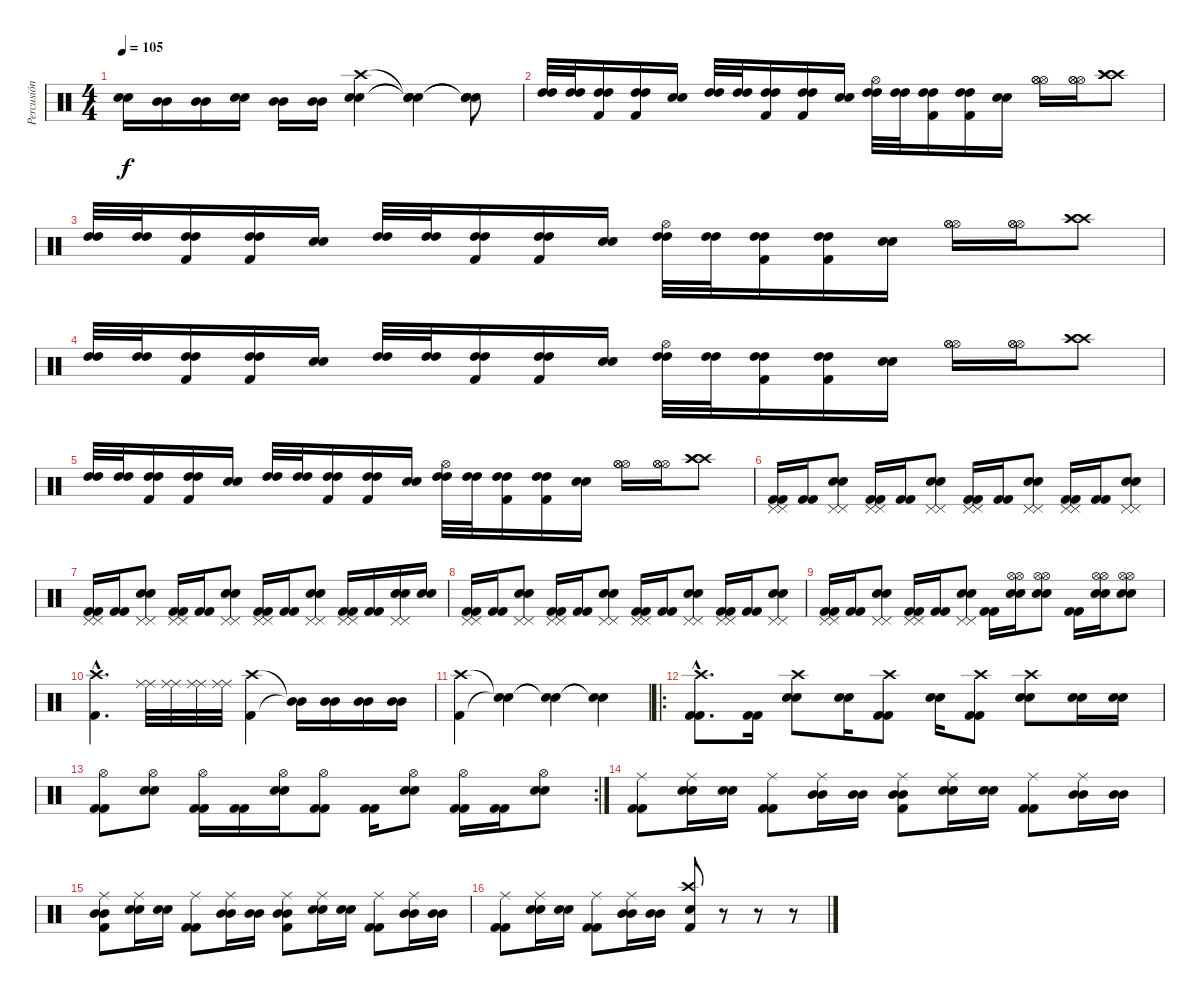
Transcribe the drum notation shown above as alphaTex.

\track ("Percusión" "Percusión") {instrument percussion}
\staff {score}
\articulation defaults
\ts (4 4)
\tempo 105
\clef neutral
\ks c
("Snare (hit) 2" "Snare (hit) 2").16{dy f} ("Mid Tom (hit)" "Mid Tom (hit)").16 ("Mid Tom (hit)" "Mid Tom (hit)").16 ("Snare (hit) 2" "Snare (hit) 2").16 ("Mid Tom (hit)" "Mid Tom (hit)").16 ("Mid Tom (hit)" "Mid Tom (hit)").16 ("Snare (hit) 2" "Snare (hit) 2" "Crash high (hit)").4 ("Snare (hit)"{t} "Snare (hit)"{t} "Snare (hit)"{t}).4 ("Snare (hit)"{t} "Snare (hit)"{t} "Snare (hit)"{t}).8 |
("High Tom (hit)" "High Tom (hit)").32 ("High Tom (hit)" "High Tom (hit)").32 ("High Tom (hit)" "High Tom (hit)" "Kick (hit) 2").16 ("High Tom (hit)" "High Tom (hit)" "Kick (hit) 2").16 ("Snare (hit) 2" "Snare (hit) 2").16 ("High Tom (hit)" "High Tom (hit)").32 ("High Tom (hit)" "High Tom (hit)").32 ("High Tom (hit)" "High Tom (hit)" "Kick (hit) 2").16 ("High Tom (hit)" "High Tom (hit)" "Kick (hit) 2").16 ("Snare (hit) 2" "Snare (hit) 2").16 ("High Tom (hit)" "High Tom (hit)" "Hi-Hat (open)").32 ("High Tom (hit)" "High Tom (hit)").32 ("High Tom (hit)" "High Tom (hit)" "Kick (hit) 2").16 ("High Tom (hit)" "High Tom (hit)" "Kick (hit) 2").16 ("Snare (hit) 2" "Snare (hit) 2").16 ("Hi-Hat (open)" "Hi-Hat (open)" "Hi-Hat (open)").16 ("Hi-Hat (open)" "Hi-Hat (open)" "Hi-Hat (open)").16 ("Crash high (hit)" "Crash high (hit)" "Crash high (hit)").8 |
("High Tom (hit)" "High Tom (hit)").32 ("High Tom (hit)" "High Tom (hit)").32 ("High Tom (hit)" "High Tom (hit)" "Kick (hit) 2").16 ("High Tom (hit)" "High Tom (hit)" "Kick (hit) 2").16 ("Snare (hit) 2" "Snare (hit) 2").16 ("High Tom (hit)" "High Tom (hit)").32 ("High Tom (hit)" "High Tom (hit)").32 ("High Tom (hit)" "High Tom (hit)" "Kick (hit) 2").16 ("High Tom (hit)" "High Tom (hit)" "Kick (hit) 2").16 ("Snare (hit) 2" "Snare (hit) 2").16 ("High Tom (hit)" "High Tom (hit)" "Hi-Hat (open)").32 ("High Tom (hit)" "High Tom (hit)").32 ("High Tom (hit)" "High Tom (hit)" "Kick (hit) 2").16 ("High Tom (hit)" "High Tom (hit)" "Kick (hit) 2").16 ("Snare (hit) 2" "Snare (hit) 2").16 ("Hi-Hat (open)" "Hi-Hat (open)" "Hi-Hat (open)").16 ("Hi-Hat (open)" "Hi-Hat (open)" "Hi-Hat (open)").16 ("Crash high (hit)" "Crash high (hit)" "Crash high (hit)").8 |
("High Tom (hit)" "High Tom (hit)").32 ("High Tom (hit)" "High Tom (hit)").32 ("High Tom (hit)" "High Tom (hit)" "Kick (hit) 2").16 ("High Tom (hit)" "High Tom (hit)" "Kick (hit) 2").16 ("Snare (hit) 2" "Snare (hit) 2").16 ("High Tom (hit)" "High Tom (hit)").32 ("High Tom (hit)" "High Tom (hit)").32 ("High Tom (hit)" "High Tom (hit)" "Kick (hit) 2").16 ("High Tom (hit)" "High Tom (hit)" "Kick (hit) 2").16 ("Snare (hit) 2" "Snare (hit) 2").16 ("High Tom (hit)" "High Tom (hit)" "Hi-Hat (open)").32 ("High Tom (hit)" "High Tom (hit)").32 ("High Tom (hit)" "High Tom (hit)" "Kick (hit) 2").16 ("High Tom (hit)" "High Tom (hit)" "Kick (hit) 2").16 ("Snare (hit) 2" "Snare (hit) 2").16 ("Hi-Hat (open)" "Hi-Hat (open)" "Hi-Hat (open)").16 ("Hi-Hat (open)" "Hi-Hat (open)" "Hi-Hat (open)").16 ("Crash high (hit)" "Crash high (hit)" "Crash high (hit)").8 |
("High Tom (hit)" "High Tom (hit)").32 ("High Tom (hit)" "High Tom (hit)").32 ("High Tom (hit)" "High Tom (hit)" "Kick (hit) 2").16 ("High Tom (hit)" "High Tom (hit)" "Kick (hit) 2").16 ("Snare (hit) 2" "Snare (hit) 2").16 ("High Tom (hit)" "High Tom (hit)").32 ("High Tom (hit)" "High Tom (hit)").32 ("High Tom (hit)" "High Tom (hit)" "Kick (hit) 2").16 ("High Tom (hit)" "High Tom (hit)" "Kick (hit) 2").16 ("Snare (hit) 2" "Snare (hit) 2").16 ("High Tom (hit)" "High Tom (hit)" "Hi-Hat (open)").32 ("High Tom (hit)" "High Tom (hit)").32 ("High Tom (hit)" "High Tom (hit)" "Kick (hit) 2").16 ("High Tom (hit)" "High Tom (hit)" "Kick (hit) 2").16 ("Snare (hit) 2" "Snare (hit) 2").16 ("Hi-Hat (open)" "Hi-Hat (open)" "Hi-Hat (open)").16 ("Hi-Hat (open)" "Hi-Hat (open)" "Hi-Hat (open)").16 ("Crash high (hit)" "Crash high (hit)" "Crash high (hit)").8 |
("Kick (hit) 2" "Kick (hit) 2" "Pedal Hi-Hat (hit)" "Pedal Hi-Hat (hit)").16 ("Kick (hit) 2" "Kick (hit) 2").16 ("Snare (hit) 2" "Snare (hit) 2" "Pedal Hi-Hat (hit)" "Pedal Hi-Hat (hit)").8 ("Kick (hit) 2" "Kick (hit) 2" "Pedal Hi-Hat (hit)" "Pedal Hi-Hat (hit)").16 ("Kick (hit) 2" "Kick (hit) 2").16 ("Snare (hit) 2" "Snare (hit) 2" "Pedal Hi-Hat (hit)" "Pedal Hi-Hat (hit)").8 ("Kick (hit) 2" "Kick (hit) 2" "Pedal Hi-Hat (hit)" "Pedal Hi-Hat (hit)").16 ("Kick (hit) 2" "Kick (hit) 2").16 ("Snare (hit) 2" "Snare (hit) 2" "Pedal Hi-Hat (hit)" "Pedal Hi-Hat (hit)").8 ("Kick (hit) 2" "Kick (hit) 2" "Pedal Hi-Hat (hit)" "Pedal Hi-Hat (hit)").16 ("Kick (hit) 2" "Kick (hit) 2").16 ("Snare (hit) 2" "Snare (hit) 2" "Pedal Hi-Hat (hit)" "Pedal Hi-Hat (hit)").8 |
("Kick (hit) 2" "Kick (hit) 2" "Pedal Hi-Hat (hit)" "Pedal Hi-Hat (hit)").16 ("Kick (hit) 2" "Kick (hit) 2").16 ("Snare (hit) 2" "Snare (hit) 2" "Pedal Hi-Hat (hit)" "Pedal Hi-Hat (hit)").8 ("Kick (hit) 2" "Kick (hit) 2" "Pedal Hi-Hat (hit)" "Pedal Hi-Hat (hit)").16 ("Kick (hit) 2" "Kick (hit) 2").16 ("Snare (hit) 2" "Snare (hit) 2" "Pedal Hi-Hat (hit)" "Pedal Hi-Hat (hit)").8 ("Kick (hit) 2" "Kick (hit) 2" "Pedal Hi-Hat (hit)" "Pedal Hi-Hat (hit)").16 ("Kick (hit) 2" "Kick (hit) 2").16 ("Snare (hit) 2" "Snare (hit) 2" "Pedal Hi-Hat (hit)" "Pedal Hi-Hat (hit)").8 ("Kick (hit) 2" "Kick (hit) 2" "Pedal Hi-Hat (hit)" "Pedal Hi-Hat (hit)").16 ("Kick (hit) 2" "Kick (hit) 2").16 ("Snare (hit) 2" "Snare (hit) 2" "Pedal Hi-Hat (hit)" "Pedal Hi-Hat (hit)").16 ("Snare (hit) 2" "Snare (hit) 2").16 |
("Kick (hit) 2" "Kick (hit) 2" "Pedal Hi-Hat (hit)" "Pedal Hi-Hat (hit)").16 ("Kick (hit) 2" "Kick (hit) 2").16 ("Snare (hit) 2" "Snare (hit) 2" "Pedal Hi-Hat (hit)" "Pedal Hi-Hat (hit)").8 ("Kick (hit) 2" "Kick (hit) 2" "Pedal Hi-Hat (hit)" "Pedal Hi-Hat (hit)").16 ("Kick (hit) 2" "Kick (hit) 2").16 ("Snare (hit) 2" "Snare (hit) 2" "Pedal Hi-Hat (hit)" "Pedal Hi-Hat (hit)").8 ("Kick (hit) 2" "Kick (hit) 2" "Pedal Hi-Hat (hit)" "Pedal Hi-Hat (hit)").16 ("Kick (hit) 2" "Kick (hit) 2").16 ("Snare (hit) 2" "Snare (hit) 2" "Pedal Hi-Hat (hit)" "Pedal Hi-Hat (hit)").8 ("Kick (hit) 2" "Kick (hit) 2" "Pedal Hi-Hat (hit)" "Pedal Hi-Hat (hit)").16 ("Kick (hit) 2" "Kick (hit) 2").16 ("Snare (hit) 2" "Snare (hit) 2" "Pedal Hi-Hat (hit)" "Pedal Hi-Hat (hit)").8 |
("Kick (hit) 2" "Kick (hit) 2" "Pedal Hi-Hat (hit)" "Pedal Hi-Hat (hit)").16 ("Kick (hit) 2" "Kick (hit) 2").16 ("Snare (hit) 2" "Snare (hit) 2" "Pedal Hi-Hat (hit)" "Pedal Hi-Hat (hit)").8 ("Kick (hit) 2" "Kick (hit) 2" "Pedal Hi-Hat (hit)" "Pedal Hi-Hat (hit)").16 ("Kick (hit) 2" "Kick (hit) 2").16 ("Snare (hit) 2" "Snare (hit) 2" "Pedal Hi-Hat (hit)" "Pedal Hi-Hat (hit)").8 ("Kick (hit) 2" "Kick (hit) 2").16 ("Snare (hit) 2" "Snare (hit) 2" "Hi-Hat (open)" "Hi-Hat (open)").16 ("Snare (hit) 2" "Snare (hit) 2" "Hi-Hat (open)" "Hi-Hat (open)").8 ("Kick (hit) 2" "Kick (hit) 2").16 ("Snare (hit) 2" "Snare (hit) 2" "Hi-Hat (open)" "Hi-Hat (open)").16 ("Snare (hit) 2" "Snare (hit) 2" "Hi-Hat (open)" "Hi-Hat (open)").8 |
("Crash high (hit)"{hac} "Kick (hit) 2"{hac}).4{d} ("Ride (middle)" "Ride (middle)").32 ("Ride (middle)" "Ride (middle)").32 ("Ride (middle)" "Ride (middle)").32 ("Ride (middle)" "Ride (middle)").32 ("Crash high (hit)" "Kick (hit) 2").4 ("Mid Tom (hit)"{t} "Mid Tom (hit)"{t}).16 ("Mid Tom (hit)" "Mid Tom (hit)").16 ("Mid Tom (hit)" "Mid Tom (hit)").16 ("Mid Tom (hit)" "Mid Tom (hit)").16 |
("Crash high (hit)" "Kick (hit) 2").4 ("Snare (hit)"{t} "Snare (hit)"{t}).4 ("Snare (hit)"{t} "Snare (hit)"{t}).4 ("Snare (hit)"{t} "Snare (hit)"{t}).4 |
\ro
("Kick (hit) 2"{hac} "Kick (hit) 2"{hac} "Crash high (hit)"{hac}).8{d} ("Kick (hit) 2" "Kick (hit) 2").16 ("Snare (hit) 2" "Snare (hit) 2" "Crash high (hit)").8 ("Snare (hit) 2" "Snare (hit) 2").16 ("Kick (hit) 2" "Kick (hit) 2" "Crash high (hit)").8 ("Snare (hit) 2" "Snare (hit) 2").16 ("Kick (hit) 2" "Kick (hit) 2" "Crash high (hit)").8 ("Snare (hit) 2" "Snare (hit) 2" "Crash high (hit)").8 ("Snare (hit) 2" "Snare (hit) 2").16 ("Snare (hit) 2" "Snare (hit) 2").16 |
\rc 2
("Kick (hit) 2" "Kick (hit) 2" "Hi-Hat (open)").8 ("Snare (hit) 2" "Snare (hit) 2" "Hi-Hat (open)").8 ("Kick (hit) 2" "Kick (hit) 2" "Hi-Hat (open)").16 ("Kick (hit) 2" "Kick (hit) 2").16 ("Snare (hit) 2" "Snare (hit) 2" "Hi-Hat (open)").16 ("Kick (hit) 2" "Kick (hit) 2" "Hi-Hat (open)").8 ("Kick (hit) 2" "Kick (hit) 2").16 ("Snare (hit) 2" "Snare (hit) 2" "Hi-Hat (open)").8 ("Kick (hit) 2" "Kick (hit) 2" "Hi-Hat (open)").16 ("Kick (hit) 2" "Kick (hit) 2").16 ("Snare (hit) 2" "Snare (hit) 2" "Hi-Hat (open)").8 |
("Kick (hit) 2" "Kick (hit) 2" "Ride (middle)").8 ("Snare (hit) 2" "Snare (hit) 2" "Ride (middle)").16 ("Snare (hit) 2" "Snare (hit) 2").16 ("Kick (hit) 2" "Kick (hit) 2" "Ride (middle)").8 ("Mid Tom (hit)" "Mid Tom (hit)" "Ride (middle)").16 ("Mid Tom (hit)" "Mid Tom (hit)").16 ("Mid Tom (hit)" "Mid Tom (hit)" "Kick (hit) 2" "Ride (middle)").8 ("Snare (hit) 2" "Snare (hit) 2" "Ride (middle)").16 ("Snare (hit) 2" "Snare (hit) 2").16 ("Kick (hit) 2" "Kick (hit) 2" "Ride (middle)").8 ("Mid Tom (hit)" "Mid Tom (hit)" "Ride (middle)").16 ("Mid Tom (hit)" "Mid Tom (hit)").16 |
("Mid Tom (hit)" "Mid Tom (hit)" "Kick (hit) 2" "Ride (middle)").8 ("Snare (hit) 2" "Snare (hit) 2" "Ride (middle)").16 ("Snare (hit) 2" "Snare (hit) 2").16 ("Kick (hit) 2" "Kick (hit) 2" "Ride (middle)").8 ("Mid Tom (hit)" "Mid Tom (hit)" "Ride (middle)").16 ("Mid Tom (hit)" "Mid Tom (hit)").16 ("Mid Tom (hit)" "Mid Tom (hit)" "Kick (hit) 2" "Ride (middle)").8 ("Snare (hit) 2" "Snare (hit) 2" "Ride (middle)").16 ("Snare (hit) 2" "Snare (hit) 2").16 ("Kick (hit) 2" "Kick (hit) 2" "Ride (middle)").8 ("Mid Tom (hit)" "Mid Tom (hit)" "Ride (middle)").16 ("Mid Tom (hit)" "Mid Tom (hit)").16 |
("Kick (hit) 2" "Kick (hit) 2" "Ride (middle)").8 ("Snare (hit) 2" "Snare (hit) 2" "Ride (middle)").16 ("Snare (hit) 2" "Snare (hit) 2").16 ("Kick (hit) 2" "Kick (hit) 2" "Ride (middle)").8 ("Mid Tom (hit)" "Mid Tom (hit)" "Ride (middle)").16 ("Mid Tom (hit)" "Mid Tom (hit)").16 ("Crash high (hit)" "Snare (hit) 2" "Kick (hit) 2").8 r.8 r.8 r.8
